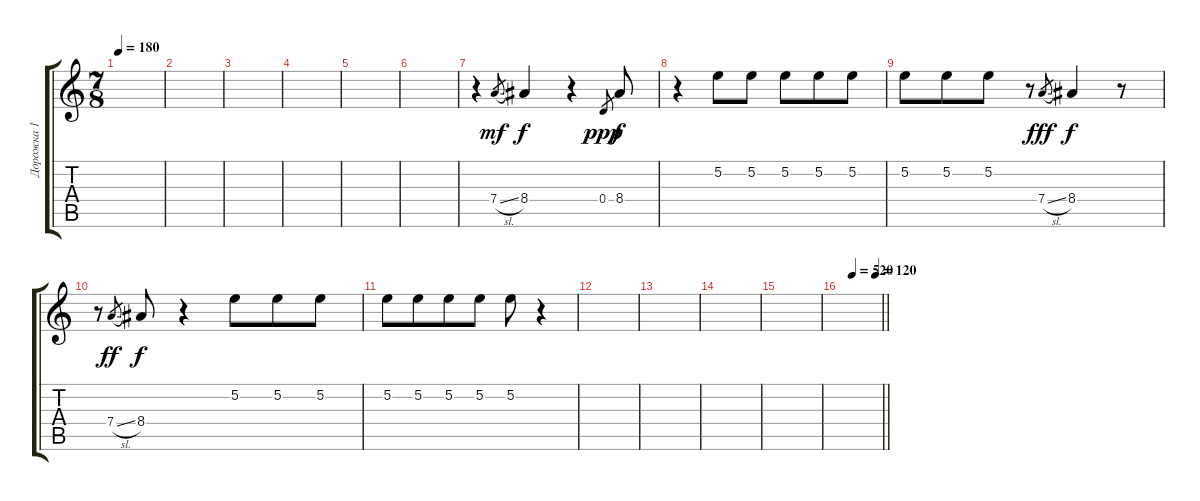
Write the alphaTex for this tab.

\track ("Дорожка 1" "Дорожка 1") {instrument overdrivenguitar}
\staff {score tabs}
\tuning (E4 B3 G3 D3 A2 E2) {hide}
\ts (7 8)
\tempo 180
\clef g2
\ks c
|
|
|
|
|
|
r.4 7.4{sl}.8{gr dy mf} 8.4.4{dy f} r.4 0.4.8{gr dy ppp} 8.4.8{dy f} |
r.4 5.2.8 5.2.8 5.2.8 5.2.8 5.2.8 |
5.2.8 5.2.8 5.2.8 r.8 7.4{sl}.8{gr dy fff} 8.4.4{dy f} r.8 |
r.8 7.4{sl}.8{gr dy ff} 8.4.8{dy f} r.4 5.2.8 5.2.8 5.2.8 |
5.2.8 5.2.8 5.2.8 5.2.8 5.2.8 r.4 |
|
|
|
|
\tempo (520 0.2857142857142857)
\tempo (120 0.8571428571428571)
\barLineRight lightlight
